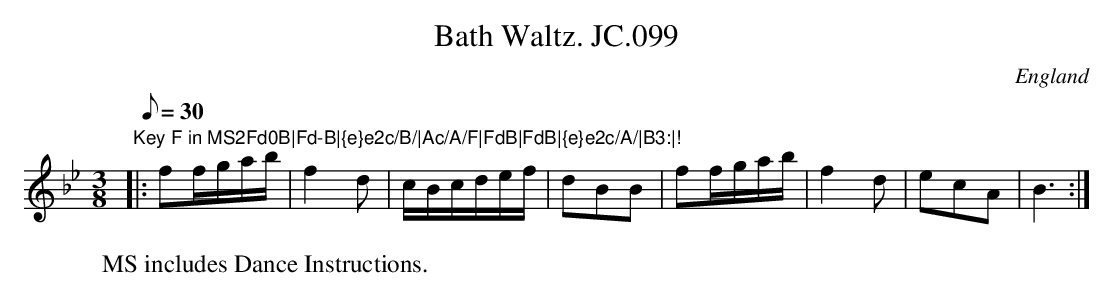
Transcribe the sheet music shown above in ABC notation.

X:1
T:Bath Waltz. JC.099
M:3/8
L:1/8
Q:30
O:England
K:Bb
"Key F in MS2Fd0B|Fd-B|{e}e2c/B/|Ac/A/F|FdB|FdB|{e}e2c/A/|B3:|!
|:ff/g/a/b/|f2d|c/B/c/d/e/f/|dBB|ff/g/a/b/|f2d|ecA|B3:|]
W:MS includes Dance Instructions.
